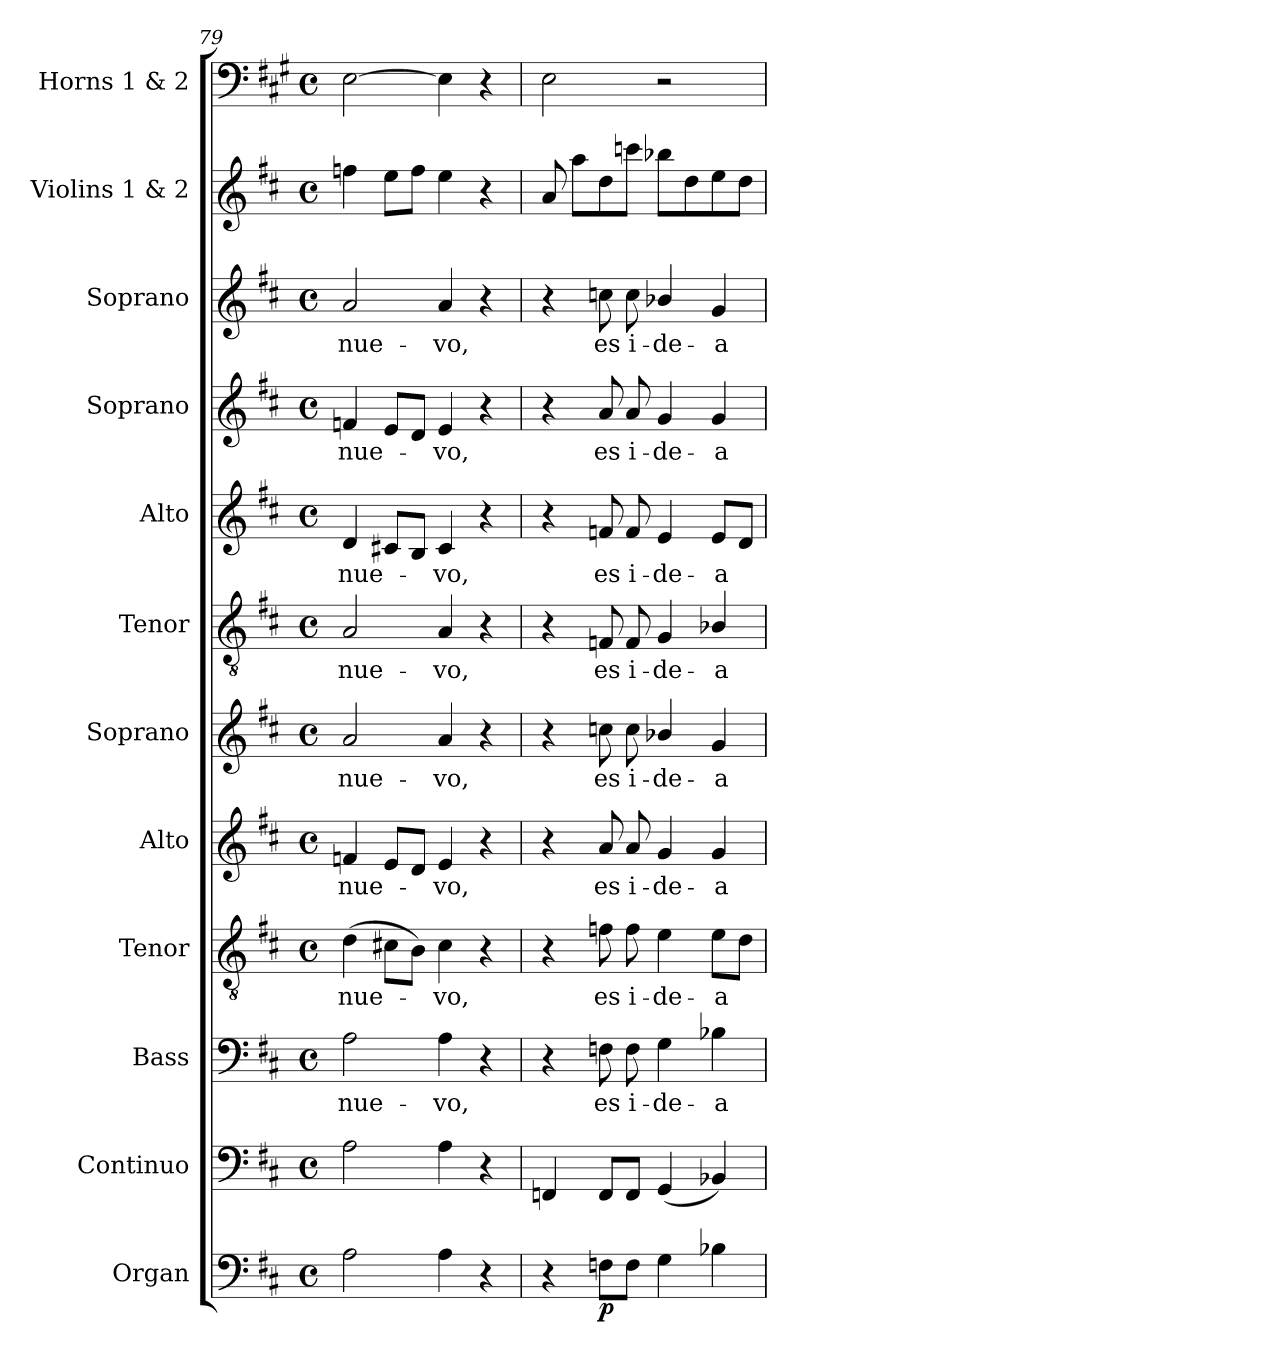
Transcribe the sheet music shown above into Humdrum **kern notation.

**kern	**dynam	**kern	**kern	**text	**kern	**text	**kern	**text	**kern	**text	**kern	**text	**kern	**text	**kern	**text	**kern	**text	**kern	**kern
*part12	*part12	*part11	*part10	*part10	*part9	*part9	*part8	*part8	*part7	*part7	*part6	*part6	*part5	*part5	*part4	*part4	*part3	*part3	*part2	*part1
*staff12	*staff12	*staff11	*staff10	*staff10	*staff9	*staff9	*staff8	*staff8	*staff7	*staff7	*staff6	*staff6	*staff5	*staff5	*staff4	*staff4	*staff3	*staff3	*staff2	*staff1
*I"Organ	*	*I"Continuo	*I"Bass	*	*I"Tenor	*	*I"Alto	*	*I"Soprano	*	*I"Tenor	*	*I"Alto	*	*I"Soprano	*	*I"Soprano	*	*I"Violins 1 & 2	*I"Horns 1 & 2
*I'Org.	*	*I'Cont.	*I'B.	*	*I'T.	*	*I'A.	*	*I'S.	*	*I'T.	*	*I'A.	*	*I'S.	*	*I'S.	*	*I'Vlns	*I'Hns.
*clefF4	*	*clefF4	*clefF4	*	*clefGv2	*	*clefG2	*	*clefG2	*	*clefGv2	*	*clefG2	*	*clefG2	*	*clefG2	*	*clefG2	*clefF4
*	*	*	*	*	*ITrd7c12	*	*	*	*	*	*ITrd7c12	*	*	*	*	*	*	*	*	*ITrd4c7
*k[f#c#]	*	*k[f#c#]	*k[f#c#]	*	*k[f#c#]	*	*k[f#c#]	*	*k[f#c#]	*	*k[f#c#]	*	*k[f#c#]	*	*k[f#c#]	*	*k[f#c#]	*	*k[f#c#]	*k[f#c#]
*D:	*	*D:	*D:	*	*D:	*	*D:	*	*D:	*	*D:	*	*D:	*	*D:	*	*D:	*	*D:	*D:
*M4/4	*	*M4/4	*M4/4	*	*M4/4	*	*M4/4	*	*M4/4	*	*M4/4	*	*M4/4	*	*M4/4	*	*M4/4	*	*M4/4	*M4/4
*met(c)	*	*met(c)	*met(c)	*	*met(c)	*	*met(c)	*	*met(c)	*	*met(c)	*	*met(c)	*	*met(c)	*	*met(c)	*	*met(c)	*met(c)
=79	=79	=79	=79	=79	=79	=79	=79	=79	=79	=79	=79	=79	=79	=79	=79	=79	=79	=79	=79	=79
!	!	!	!	!LO:LY:b:color=#000000	!	!	!	!	!	!	!	!	!	!	!	!	!	!	!	!
!	!	!	!	!	!	!LO:LY:b:color=#000000	!	!	!	!	!	!	!	!	!	!	!	!	!	!
!	!	!	!	!	!	!	!	!LO:LY:b:color=#000000	!	!	!	!	!	!	!	!	!	!	!	!
!	!	!	!	!	!	!	!	!	!	!LO:LY:b:color=#000000	!	!	!	!	!	!	!	!	!	!
!	!	!	!	!	!	!	!	!	!	!	!	!LO:LY:b:color=#000000	!	!	!	!	!	!	!	!
!	!	!	!	!	!	!	!	!	!	!	!	!	!	!LO:LY:b:color=#000000	!	!	!	!	!	!
!	!	!	!	!	!	!	!	!	!	!	!	!	!	!	!	!LO:LY:b:color=#000000	!	!	!	!
!	!	!	!	!	!	!	!	!	!	!	!	!	!	!	!	!	!	!LO:LY:b:color=#000000	!	!
2Ai\	.	2Ai\	2Ai\	nue-	(4Di\	nue-	4fni/	nue-	2ai/	nue-	2AAi/	nue-	4di/	nue-	4fni/	nue-	2ai/	nue-	4ffni\	[2AAi\
.	.	.	.	.	8C#Xi\L	.	8ei/L	.	.	.	.	.	8c#Xi/L	.	8ei/L	.	.	.	8eei\L	.
.	.	.	.	.	8BBi\J)	.	8di/J	.	.	.	.	.	8Bi/J	.	8di/J	.	.	.	8ffi\J	.
!	!	!	!	!LO:LY:b:color=#000000	!	!	!	!	!	!	!	!	!	!	!	!	!	!	!	!
!	!	!	!	!	!	!LO:LY:b:color=#000000	!	!	!	!	!	!	!	!	!	!	!	!	!	!
!	!	!	!	!	!	!	!	!LO:LY:b:color=#000000	!	!	!	!	!	!	!	!	!	!	!	!
!	!	!	!	!	!	!	!	!	!	!LO:LY:b:color=#000000	!	!	!	!	!	!	!	!	!	!
!	!	!	!	!	!	!	!	!	!	!	!	!LO:LY:b:color=#000000	!	!	!	!	!	!	!	!
!	!	!	!	!	!	!	!	!	!	!	!	!	!	!LO:LY:b:color=#000000	!	!	!	!	!	!
!	!	!	!	!	!	!	!	!	!	!	!	!	!	!	!	!LO:LY:b:color=#000000	!	!	!	!
!	!	!	!	!	!	!	!	!	!	!	!	!	!	!	!	!	!	!LO:LY:b:color=#000000	!	!
4Ai\	.	4Ai\	4Ai\	-vo,	4C#i\	-vo,	4ei/	-vo,	4ai/	-vo,	4AAi/	-vo,	4c#i/	-vo,	4ei/	-vo,	4ai/	-vo,	4eei\	4AAi\]
4r	.	4r	4r	.	4r	.	4r	.	4r	.	4r	.	4r	.	4r	.	4r	.	4r	4r
=80	=80	=80	=80	=80	=80	=80	=80	=80	=80	=80	=80	=80	=80	=80	=80	=80	=80	=80	=80	=80
4r	.	4FFni/	4r	.	4r	.	4r	.	4r	.	4r	.	4r	.	4r	.	4r	.	8ai/	2AAi\
.	.	.	.	.	.	.	.	.	.	.	.	.	.	.	.	.	.	.	8aai\L	.
!	!	!	!	!LO:LY:b:color=#000000	!	!	!	!	!	!	!	!	!	!	!	!	!	!	!	!
!	!	!	!	!	!	!LO:LY:b:color=#000000	!	!	!	!	!	!	!	!	!	!	!	!	!	!
!	!	!	!	!	!	!	!	!LO:LY:b:color=#000000	!	!	!	!	!	!	!	!	!	!	!	!
!	!	!	!	!	!	!	!	!	!	!LO:LY:b:color=#000000	!	!	!	!	!	!	!	!	!	!
!	!	!	!	!	!	!	!	!	!	!	!	!LO:LY:b:color=#000000	!	!	!	!	!	!	!	!
!	!	!	!	!	!	!	!	!	!	!	!	!	!	!LO:LY:b:color=#000000	!	!	!	!	!	!
!	!	!	!	!	!	!	!	!	!	!	!	!	!	!	!	!LO:LY:b:color=#000000	!	!	!	!
!	!	!	!	!	!	!	!	!	!	!	!	!	!	!	!	!	!	!LO:LY:b:color=#000000	!	!
8Fni\L	p	8FFi/L	8Fni\	es	8Fni\	es	8ai/	es	8ccni\	es	8FFni/	es	8fni/	es	8ai/	es	8ccni\	es	8ddi\	.
!	!	!	!	!LO:LY:b:color=#000000	!	!	!	!	!	!	!	!	!	!	!	!	!	!	!	!
!	!	!	!	!	!	!LO:LY:b:color=#000000	!	!	!	!	!	!	!	!	!	!	!	!	!	!
!	!	!	!	!	!	!	!	!LO:LY:b:color=#000000	!	!	!	!	!	!	!	!	!	!	!	!
!	!	!	!	!	!	!	!	!	!	!LO:LY:b:color=#000000	!	!	!	!	!	!	!	!	!	!
!	!	!	!	!	!	!	!	!	!	!	!	!LO:LY:b:color=#000000	!	!	!	!	!	!	!	!
!	!	!	!	!	!	!	!	!	!	!	!	!	!	!LO:LY:b:color=#000000	!	!	!	!	!	!
!	!	!	!	!	!	!	!	!	!	!	!	!	!	!	!	!LO:LY:b:color=#000000	!	!	!	!
!	!	!	!	!	!	!	!	!	!	!	!	!	!	!	!	!	!	!LO:LY:b:color=#000000	!	!
8Fi\J	.	8FFi/J	8Fi\	i-	8Fi\	i-	8ai/	i-	8cci\	i-	8FFi/	i-	8fi/	i-	8ai/	i-	8cci\	i-	8cccni\J	.
!	!	!	!	!LO:LY:b:color=#000000	!	!	!	!	!	!	!	!	!	!	!	!	!	!	!	!
!	!	!	!	!	!	!LO:LY:b:color=#000000	!	!	!	!	!	!	!	!	!	!	!	!	!	!
!	!	!	!	!	!	!	!	!LO:LY:b:color=#000000	!	!	!	!	!	!	!	!	!	!	!	!
!	!	!	!	!	!	!	!	!	!	!LO:LY:b:color=#000000	!	!	!	!	!	!	!	!	!	!
!	!	!	!	!	!	!	!	!	!	!	!	!LO:LY:b:color=#000000	!	!	!	!	!	!	!	!
!	!	!	!	!	!	!	!	!	!	!	!	!	!	!LO:LY:b:color=#000000	!	!	!	!	!	!
!	!	!	!	!	!	!	!	!	!	!	!	!	!	!	!	!LO:LY:b:color=#000000	!	!	!	!
!	!	!	!	!	!	!	!	!	!	!	!	!	!	!	!	!	!	!LO:LY:b:color=#000000	!	!
4Gi\	.	(4GGi/	4Gi\	-de-	4Ei\	-de-	4gi/	-de-	4b-Xi/	-de-	4GGi/	-de-	4ei/	-de-	4gi/	-de-	4b-Xi/	-de-	8bb-Xi\L	2r
.	.	.	.	.	.	.	.	.	.	.	.	.	.	.	.	.	.	.	8ddi\	.
!	!	!	!	!LO:LY:b:color=#000000	!	!	!	!	!	!	!	!	!	!	!	!	!	!	!	!
!	!	!	!	!	!	!LO:LY:b:color=#000000	!	!	!	!	!	!	!	!	!	!	!	!	!	!
!	!	!	!	!	!	!	!	!LO:LY:b:color=#000000	!	!	!	!	!	!	!	!	!	!	!	!
!	!	!	!	!	!	!	!	!	!	!LO:LY:b:color=#000000	!	!	!	!	!	!	!	!	!	!
!	!	!	!	!	!	!	!	!	!	!	!	!LO:LY:b:color=#000000	!	!	!	!	!	!	!	!
!	!	!	!	!	!	!	!	!	!	!	!	!	!	!LO:LY:b:color=#000000	!	!	!	!	!	!
!	!	!	!	!	!	!	!	!	!	!	!	!	!	!	!	!LO:LY:b:color=#000000	!	!	!	!
!	!	!	!	!	!	!	!	!	!	!	!	!	!	!	!	!	!	!LO:LY:b:color=#000000	!	!
4B-Xi\	.	4BB-Xi/)	4B-Xi\	-a	8Ei\L	-a	4gi/	-a	4gi/	-a	4BB-Xi/	-a	8ei/L	-a	4gi/	-a	4gi/	-a	8eei\	.
.	.	.	.	.	8Di\J	.	.	.	.	.	.	.	8di/J	.	.	.	.	.	8ddi\J	.
=	=	=	=	=	=	=	=	=	=	=	=	=	=	=	=	=	=	=	=	=
*-	*-	*-	*-	*-	*-	*-	*-	*-	*-	*-	*-	*-	*-	*-	*-	*-	*-	*-	*-	*-
